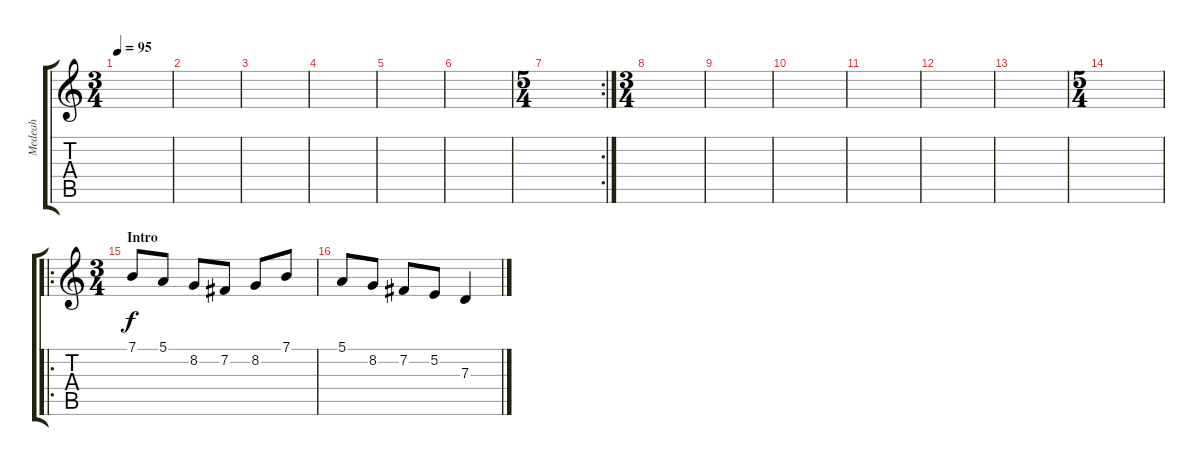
\track ("Medeah" "Medeah") {instrument synthvoice}
\staff {score tabs}
\tuning (E4 B3 G3 D3 A2 E2) {hide}
\ts (3 4)
\tempo 95
\clef g2
\ks c
|
|
|
|
|
|
\rc 2
\ts (5 4)
|
\ts (3 4)
|
|
|
|
|
|
\ts (5 4)
|
\ro
\ts (3 4)
\section ("" "Intro")
7.1.8 5.1.8 8.2.8 7.2.8 8.2.8 7.1.8 |
5.1.8 8.2.8 7.2.8 5.2.8 7.3.4
